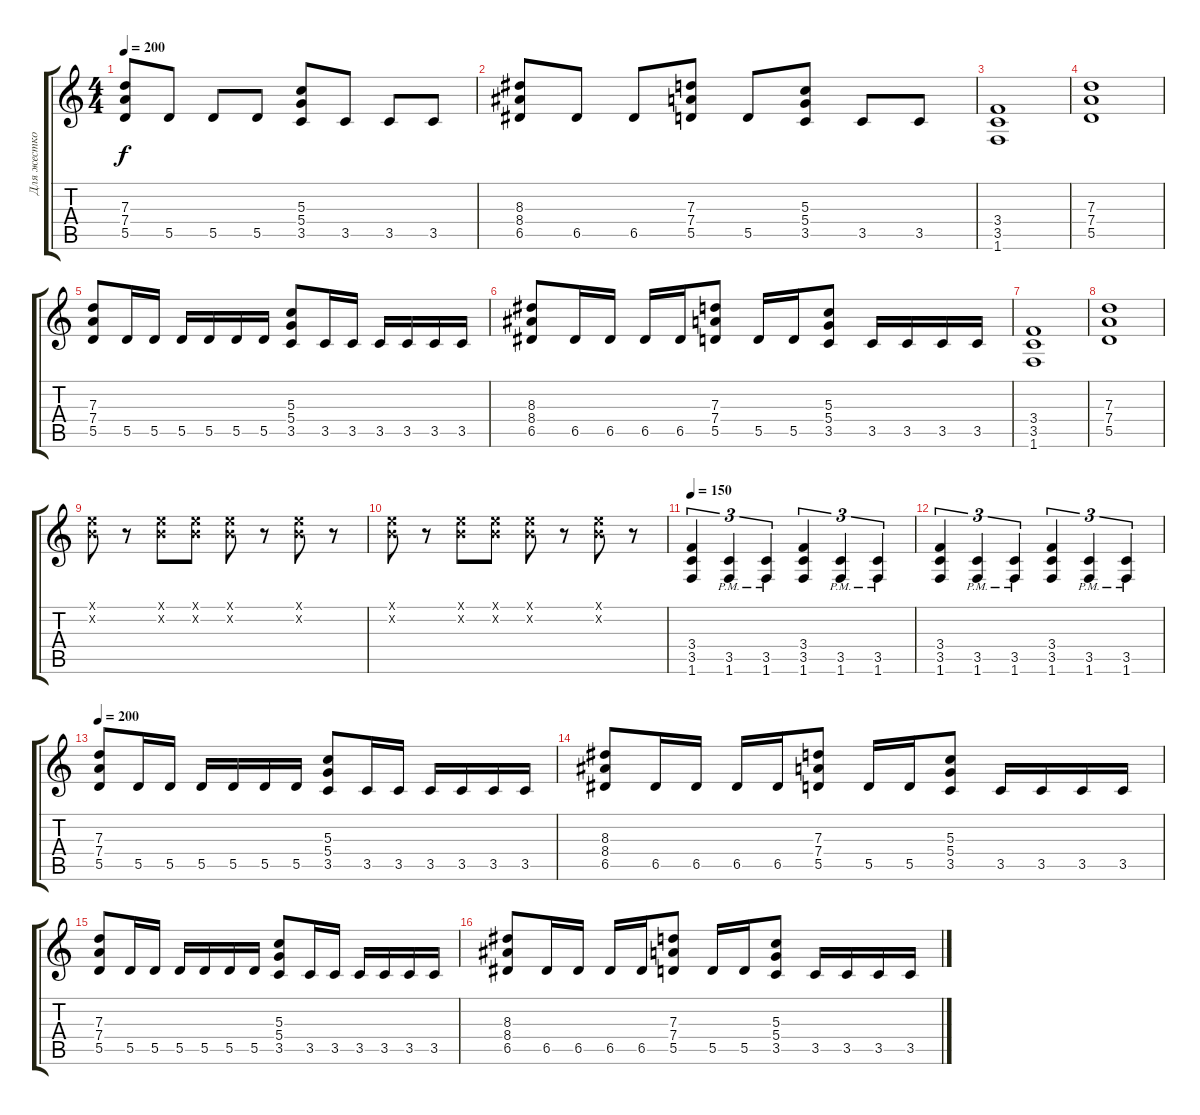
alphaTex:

\track ("Для жесткости звука" "Для жестко") {instrument distortionguitar}
\staff {score tabs}
\tuning (E4 B3 G3 D3 A2 E2) {hide}
\ts (4 4)
\tempo 200
\clef g2
\ks c
(7.3 7.4 5.5).8{dy f} 5.5.8 5.5.8 5.5.8 (5.3 5.4 3.5).8 3.5.8 3.5.8 3.5.8 |
(8.3 8.4 6.5).8 6.5.8 6.5.8 (7.3 7.4 5.5).8 5.5.8 (5.3 5.4 3.5).8 3.5.8 3.5.8 |
(3.4 3.5 1.6).1 |
(7.3 7.4 5.5).1 |
(7.3 7.4 5.5).8 5.5.16 5.5.16 5.5.16 5.5.16 5.5.16 5.5.16 (5.3 5.4 3.5).8 3.5.16 3.5.16 3.5.16 3.5.16 3.5.16 3.5.16 |
(8.3 8.4 6.5).8 6.5.16 6.5.16 6.5.16 6.5.16 (7.3 7.4 5.5).8 5.5.16 5.5.16 (5.3 5.4 3.5).8 3.5.16 3.5.16 3.5.16 3.5.16 |
(3.4 3.5 1.6).1 |
(7.3 7.4 5.5).1 |
(0.1{x} 0.2{x}).8 r.8 (0.1{x} 0.2{x}).8 (0.1{x} 0.2{x}).8 (0.1{x} 0.2{x}).8 r.8 (0.1{x} 0.2{x}).8 r.8 |
(0.1{x} 0.2{x}).8 r.8 (0.1{x} 0.2{x}).8 (0.1{x} 0.2{x}).8 (0.1{x} 0.2{x}).8 r.8 (0.1{x} 0.2{x}).8 r.8 |
\tempo 150
(3.4 3.5 1.6).4{tu (3 2)} (3.5{pm} 1.6{pm}).4{tu (3 2)} (3.5{pm} 1.6{pm}).4{tu (3 2)} (3.4 3.5 1.6).4{tu (3 2)} (3.5{pm} 1.6{pm}).4{tu (3 2)} (3.5{pm} 1.6{pm}).4{tu (3 2)} |
(3.4 3.5 1.6).4{tu (3 2)} (3.5{pm} 1.6{pm}).4{tu (3 2)} (3.5{pm} 1.6{pm}).4{tu (3 2)} (3.4 3.5 1.6).4{tu (3 2)} (3.5{pm} 1.6{pm}).4{tu (3 2)} (3.5{pm} 1.6{pm}).4{tu (3 2)} |
\tempo 200
(7.3 7.4 5.5).8 5.5.16 5.5.16 5.5.16 5.5.16 5.5.16 5.5.16 (5.3 5.4 3.5).8 3.5.16 3.5.16 3.5.16 3.5.16 3.5.16 3.5.16 |
(8.3 8.4 6.5).8 6.5.16 6.5.16 6.5.16 6.5.16 (7.3 7.4 5.5).8 5.5.16 5.5.16 (5.3 5.4 3.5).8 3.5.16 3.5.16 3.5.16 3.5.16 |
(7.3 7.4 5.5).8 5.5.16 5.5.16 5.5.16 5.5.16 5.5.16 5.5.16 (5.3 5.4 3.5).8 3.5.16 3.5.16 3.5.16 3.5.16 3.5.16 3.5.16 |
(8.3 8.4 6.5).8 6.5.16 6.5.16 6.5.16 6.5.16 (7.3 7.4 5.5).8 5.5.16 5.5.16 (5.3 5.4 3.5).8 3.5.16 3.5.16 3.5.16 3.5.16
